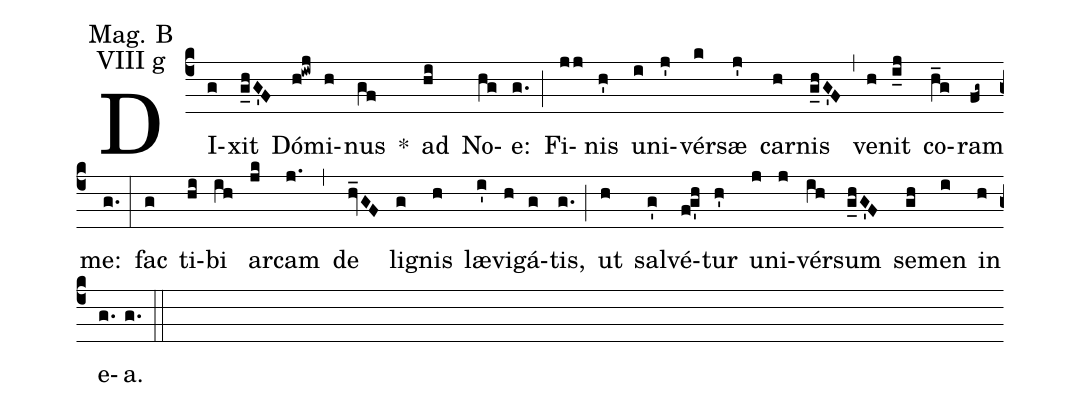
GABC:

annotation: Mag. B;
annotation: VIII g;
%%
(c4) DI(g)xit(g_hG'F) Dó(h!iwj)mi(h)nus(gf) *() ad(hi) No(hg)e:(g.) (;) Fi(jj)nis(h') u(i)ni(j')vér(k)sæ(j') car(h)nis(g_hG'F) (,) ve(h)nit(i_j) co(h_g)ram(fg~) me:(g.) (:) fac(g) ti(hi)bi(ih) ar(jk)cam(j.) (,) de(hv_GF) li(g)gnis(h) læ(i')vi(h)gá(g)tis,(g.) (;) ut(h) sal(g')vé(f!g'h)tur(h') u(j)ni(j)vér(ih)sum(g_hG'F) se(gh)men(i) in(h) e(g.)a.(g.) (::)
